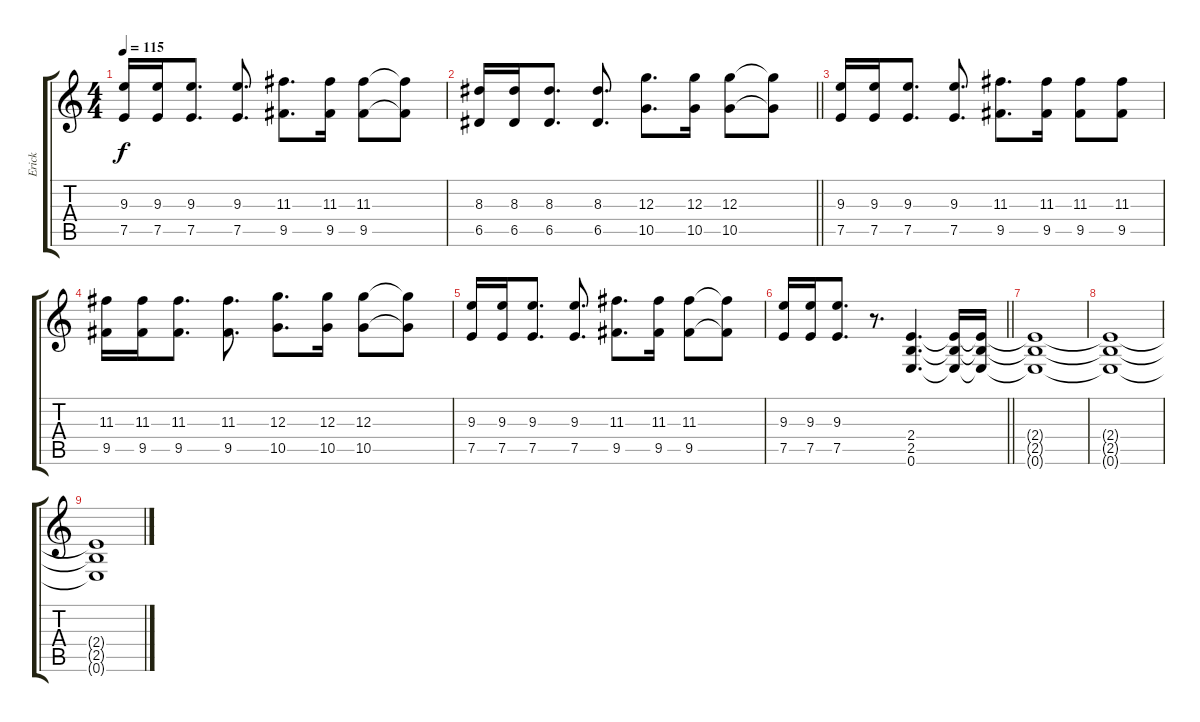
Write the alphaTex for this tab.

\track ("Erick" "Erick") {instrument distortionguitar}
\staff {score tabs}
\tuning (E4 B3 G3 D3 A2 E2) {hide}
\ts (4 4)
\tempo 115
\clef g2
\ks c
(9.3 7.5).16{dy f} (9.3 7.5).16 (9.3 7.5).8{d} (9.3 7.5).8{d} (11.3 9.5).8{d} (11.3 9.5).16 (11.3 9.5).8 (11.3{t} 9.5{t}).8 |
\barLineRight lightlight
(8.3 6.5).16 (8.3 6.5).16 (8.3 6.5).8{d} (8.3 6.5).8{d} (12.3 10.5).8{d} (12.3 10.5).16 (12.3 10.5).8 (12.3{t} 10.5{t}).8 |
(9.3 7.5).16 (9.3 7.5).16 (9.3 7.5).8{d} (9.3 7.5).8{d} (11.3 9.5).8{d} (11.3 9.5).16 (11.3 9.5).8 (11.3 9.5).8 |
(11.3 9.5).16 (11.3 9.5).16 (11.3 9.5).8{d} (11.3 9.5).8{d} (12.3 10.5).8{d} (12.3 10.5).16 (12.3 10.5).8 (12.3{t} 10.5{t}).8 |
(9.3 7.5).16 (9.3 7.5).16 (9.3 7.5).8{d} (9.3 7.5).8{d} (11.3 9.5).8{d} (11.3 9.5).16 (11.3 9.5).8 (11.3{t} 9.5{t}).8 |
\barLineRight lightlight
(9.3 7.5).16 (9.3 7.5).16 (9.3 7.5).8{d} r.8{d} (2.4 2.5 0.6).4{d volume 12} (2.4{t} 2.5{t} 0.6{t}).16 (2.4{t} 2.5{t} 0.6{t}).16 |
(2.4{t} 2.5{t} 0.6{t}).1{volume 0} |
(2.4{t} 2.5{t} 0.6{t}).1 |
(2.4{t} 2.5{t} 0.6{t}).1
